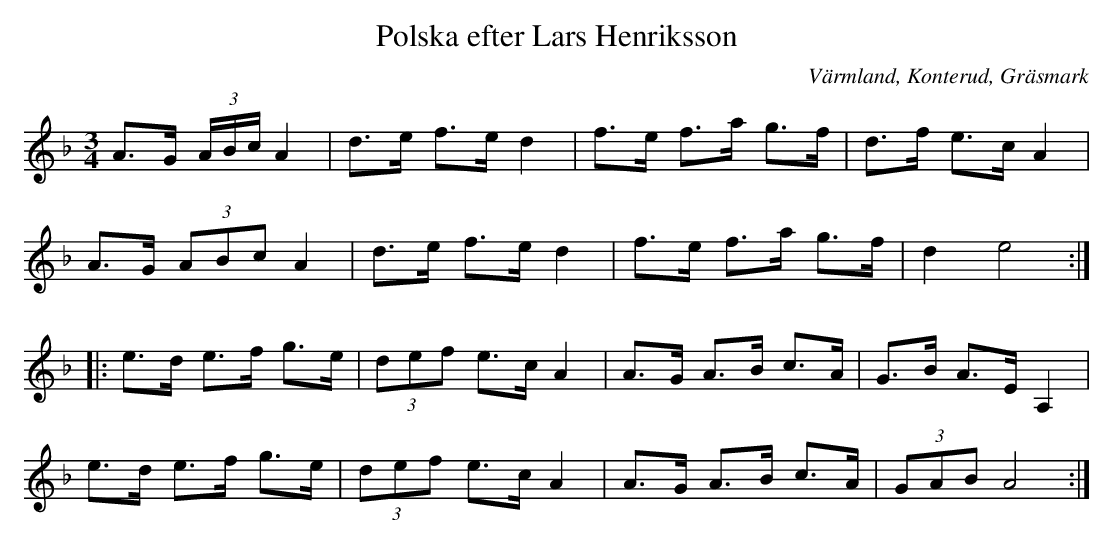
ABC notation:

X:1
T: Polska efter Lars Henriksson
O: Värmland, Konterud, Gräsmark
M: 3/4
L: 1/8
K: APhr
A>G (3A/B/c/ A2 | d>e f>e d2 | f>e f>a g>f | d>f e>c A2 |
A>G (3ABc A2 | d>e f>e d2 | f>e f>a g>f | d2 e4 ::
e>d e>f g>e | (3def e>c A2 | A>G A>B c>A | G>B A>E A,2 |
e>d e>f g>e | (3def e>c A2 | A>G A>B c>A | (3GAB A4 :|
